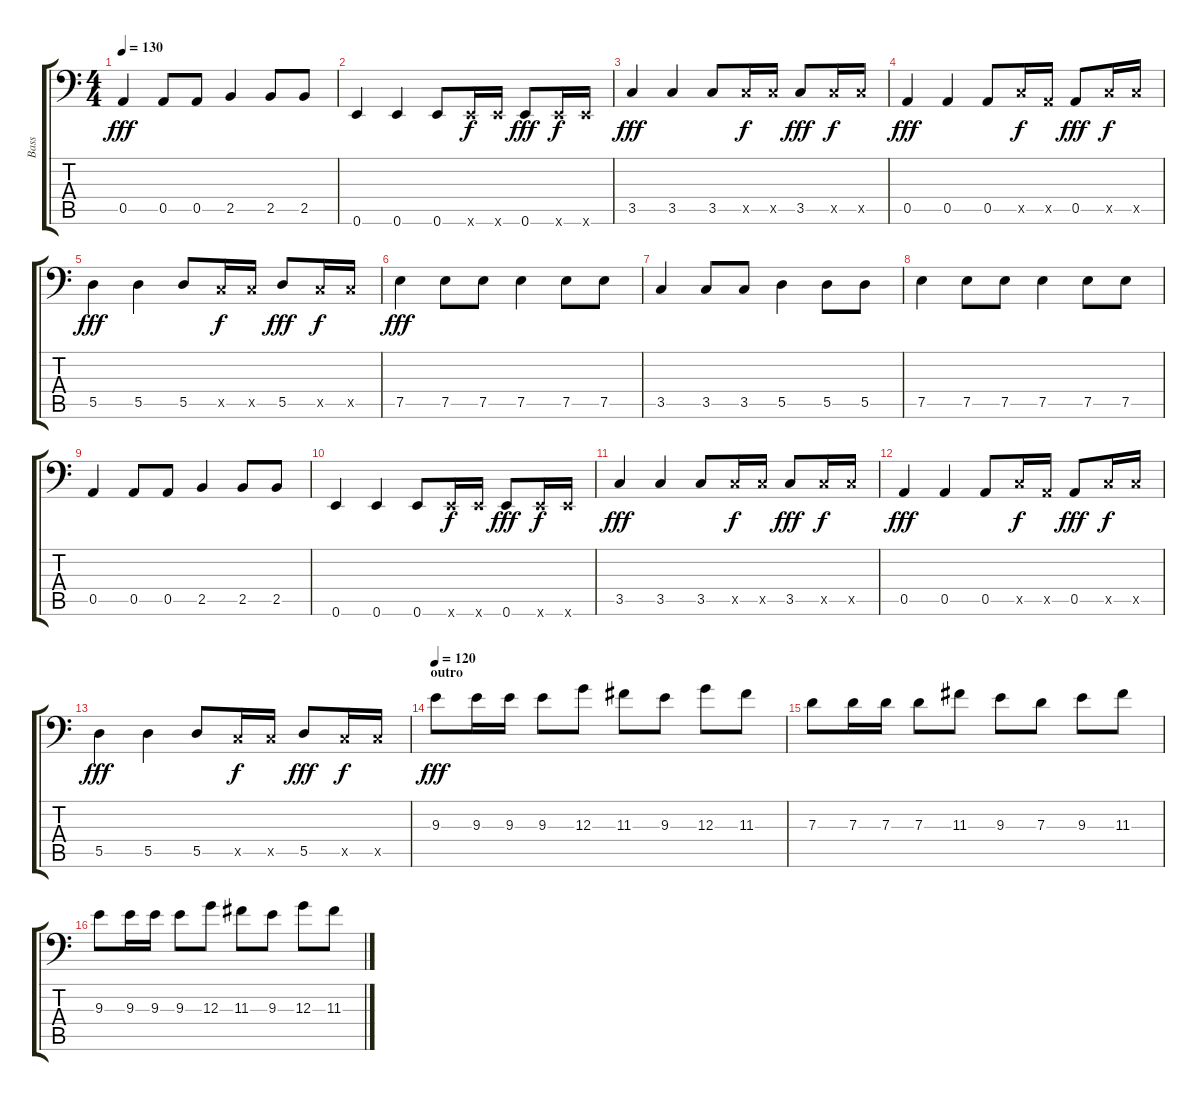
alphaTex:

\track ("Bass" "Bass") {instrument electricbassfinger}
\staff {score tabs}
\tuning (E3 B2 G2 D2 A1 E1) {hide}
\ts (4 4)
\tempo 130
\clef f4
\ks c
0.5.4{dy fff} 0.5.8 0.5.8 2.5.4 2.5.8 2.5.8 |
0.6.4 0.6.4 0.6.8 0.6{x}.16{dy f} 0.6{x}.16 0.6.8{dy fff} 0.6{x}.16{dy f} 0.6{x}.16 |
3.5.4{dy fff} 3.5.4 3.5.8 3.5{x}.16{dy f} 3.5{x}.16 3.5.8{dy fff} 3.5{x}.16{dy f} 3.5{x}.16 |
0.5.4{dy fff} 0.5.4 0.5.8 3.5{x}.16{dy f} 0.5{x}.16 0.5.8{dy fff} 3.5{x}.16{dy f} 3.5{x}.16 |
5.5.4{dy fff} 5.5.4 5.5.8 3.5{x}.16{dy f} 3.5{x}.16 5.5.8{dy fff} 3.5{x}.16{dy f} 3.5{x}.16 |
7.5.4{dy fff} 7.5.8 7.5.8 7.5.4 7.5.8 7.5.8 |
3.5.4 3.5.8 3.5.8 5.5.4 5.5.8 5.5.8 |
7.5.4 7.5.8 7.5.8 7.5.4 7.5.8 7.5.8 |
0.5.4 0.5.8 0.5.8 2.5.4 2.5.8 2.5.8 |
0.6.4 0.6.4 0.6.8 0.6{x}.16{dy f} 0.6{x}.16 0.6.8{dy fff} 0.6{x}.16{dy f} 0.6{x}.16 |
3.5.4{dy fff} 3.5.4 3.5.8 3.5{x}.16{dy f} 3.5{x}.16 3.5.8{dy fff} 3.5{x}.16{dy f} 3.5{x}.16 |
0.5.4{dy fff} 0.5.4 0.5.8 3.5{x}.16{dy f} 0.5{x}.16 0.5.8{dy fff} 3.5{x}.16{dy f} 3.5{x}.16 |
5.5.4{dy fff} 5.5.4 5.5.8 3.5{x}.16{dy f} 3.5{x}.16 5.5.8{dy fff} 3.5{x}.16{dy f} 3.5{x}.16 |
\section ("" "outro")
\tempo 120
9.3.8{dy fff} 9.3.16 9.3.16 9.3.8 12.3.8 11.3.8 9.3.8 12.3.8 11.3.8 |
7.3.8 7.3.16 7.3.16 7.3.8 11.3.8 9.3.8 7.3.8 9.3.8 11.3.8 |
9.3.8 9.3.16 9.3.16 9.3.8 12.3.8 11.3.8 9.3.8 12.3.8 11.3.8
